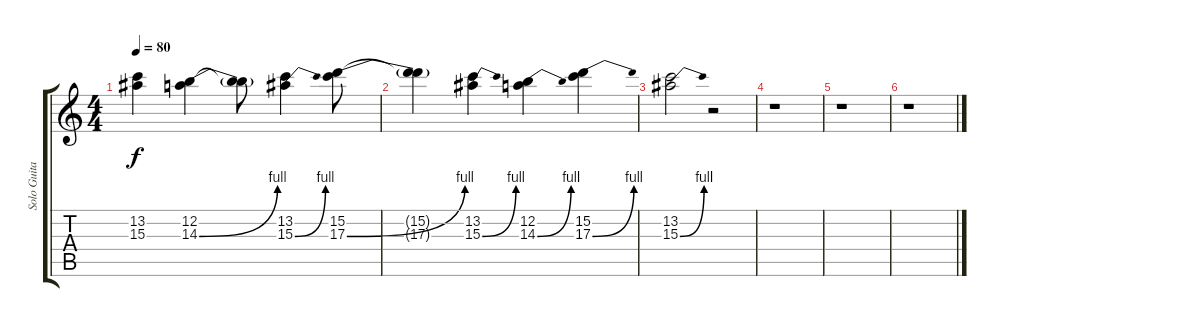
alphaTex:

\track ("Solo Guitar - Jimmy Page" "Solo Guita") {instrument overdrivenguitar}
\staff {score tabs}
\tuning (E4 B3 G3 D3 A2 E2) {hide}
\ts (4 4)
\tempo 80
\clef g2
\ks c
(13.2{t} 15.3{t}).4{dy f} (12.2 14.3{be (bend 0 0 60 4)}).4 (12.2{t} 14.3{t}).8 (13.2 15.3{be (bend 0 0 60 4)}).4 (15.2 17.3{be (bend 0 0 60 4)}).8 |
(15.2{t} 17.3{t}).4 (13.2 15.3{be (bend 0 0 60 4)}).4 (12.2 14.3{be (bend 0 0 60 4)}).4 (15.2 17.3{be (bend 0 0 60 4)}).4 |
(13.2 15.3{be (bend 0 0 60 4)}).2 r.2 |
r.1 |
r.1 |
r.1
